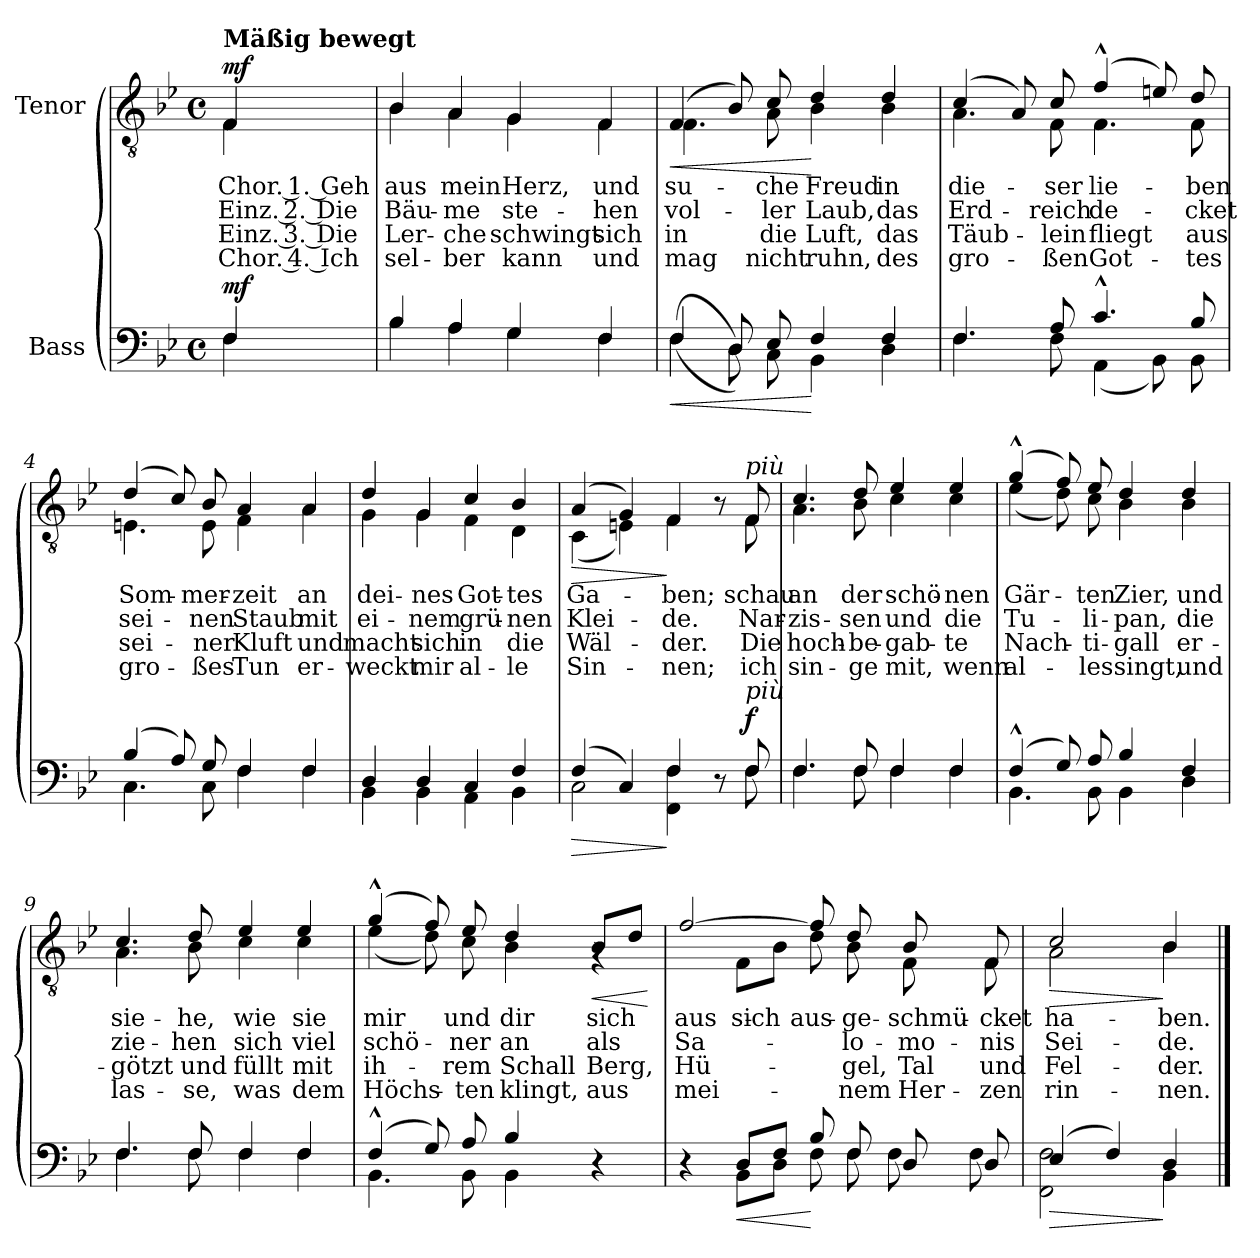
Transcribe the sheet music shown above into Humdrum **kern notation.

**kern	**dynam	**kern	**text	**text	**text	**text	**dynam
*part2	*part2	*part1	*part1	*part1	*part1	*part1	*part1
*staff2	*staff2	*staff1	*staff1	*staff1	*staff1	*staff1	*staff1
*I"Bass	*	*I"Tenor	*	*	*	*	*
*clefF4	*	*clefGv2	*	*	*	*	*
*k[b-e-]	*	*k[b-e-]	*	*	*	*	*
*M4/4	*	*M4/4	*	*	*	*	*
*met(c)	*	*met(c)	*	*	*	*	*
=	=	=	=	=	=	=	=
*^	*	*^	*	*	*	*	*
!	!	!	!LO:TX:a:B:t=Mäßig bewegt	!	!	!	!	!	!
!	!	!LO:DY:a	!	!	!	!	!	!	!LO:DY:a
4F/	4F\	mf	4F/	4F\	Chor. 1. Geh	Einz. 2. Die	Einz. 3. Die	Chor. 4. Ich	mf
=1	=1	=1	=1	=1	=1	=1	=1	=1	=1
4B-/	4B-\	.	4B-/	4B-\	aus	Bäu-	Ler-	sel-	.
4A/	4A\	.	4A/	4A\	mein	-me	-che	-ber	.
4G/	4G\	.	4G/	4G\	Herz,	ste-	schwingt	kann	.
4F/	4F\	.	4F/	4F\	und	-hen	sich	und	.
=2	=2	=2	=2	=2	=2	=2	=2	=2	=2
!	!	!LO:HP:b	!	!	!	!	!	!	!LO:HP:b
(4F\	(4F/	<	(4F/	4.F\	su-	vol-	in	mag	<
8D\)	8D/)	.	8B-/)	.	.	.	.	.	.
8E-/	8C\	.	8c/	8A\	-che	-ler	die	nicht	.
4F/	4BB-\	[	4d/	4B-\	Freud	Laub,	Luft,	ruhn,	[
4F/	4D\	.	4d/	4B-\	in	das	das	des	.
!!LO:LB:g=z	!!
=3	=3	=3	=3	=3	=3	=3	=3	=3	=3
4.F/	4.F\	.	(4c/	4.A\	die-	Erd-	Täub-	gro-	.
.	.	.	8A/)	.	.	.	.	.	.
8A/	8F\	.	8c/	8F\	-ser	-reich	-lein	-ßen	.
4.c^^/	(4AA\	.	(4f^^/	4.F\	lie-	de-	fliegt	Got-	.
.	8BB-\)	.	8en/)	.	.	.	.	.	.
8B-/	8BB-\	.	8d/	8F\	-ben	-cket	aus	-tes	.
=4	=4	=4	=4	=4	=4	=4	=4	=4	=4
(4B-/	4.C\	.	(4d/	4.En\	Som-	sei-	sei-	gro-	.
8A/)	.	.	8c/)	.	.	.	.	.	.
8G/	8C\	.	8B-/	8E\	-mer-	-nen	-ner	-ßes	.
4F/	4F\	.	4A/	4F\	-zeit	Staub	Kluft	Tun	.
4F/	4F\	.	4A/	4A\	an	mit	und	er-	.
=5	=5	=5	=5	=5	=5	=5	=5	=5	=5
4D/	4BB-\	.	4d/	4G\	dei-	ei-	macht	-weckt	.
4D/	4BB-\	.	4G/	4G\	-nes	-nem	sich	mir	.
4C/	4AA\	.	4c/	4F\	Got-	grü-	in	al-	.
4F/	4BB-\	.	4B-/	4D\	-tes	-nen	die	-le	.
!!LO:LB:g=z	!!
=6	=6	=6	=6	=6	=6	=6	=6	=6	=6
!	!	!LO:HP:b	!	!	!	!	!	!	!LO:HP:b
(4F/	2C\	>	(4A/	(4C\	Ga-	Klei-	Wäl-	Sin-	>
4C/)	.	.	4G/)	4En\)	.	.	.	.	.
4F/	4FF!\ 4F\	]	4F/	4F\	-ben;	-de.	-der.	-nen;	]
8r	8ryy	.	8r	8ryy	.	.	.	.	.
!	!	!	!LO:TX:a:i:t=più	!	!	!	!	!	!
!LO:TX:a:i:t=più	!	!	!	!	!	!	!	!	!
!	!	!LO:DY:a	!	!	!	!	!	!	!LO:DY:a
8F/	8F\	f	8F/	8F\	schau	Nar-	Die	ich	other-dynamics
=7	=7	=7	=7	=7	=7	=7	=7	=7	=7
4.F/	4.F\	.	4.c/	4.A\	an	-zis-	hoch-	sin-	.
8F/	8F\	.	8d/	8B-\	der	-sen	-be-	-ge	.
4F/	4F\	.	4e-/	4c\	schö-	und	-gab-	mit,	.
4F/	4F\	.	4e-/	4c\	-nen	die	-te	wenn	.
=8	=8	=8	=8	=8	=8	=8	=8	=8	=8
(4F^^/	4.BB-\	.	(4g^^/	(4e-\	Gär-	Tu-	Nach-	al-	.
8G/)	.	.	8f/)	8d\)	.	.	.	.	.
8A/	8BB-\	.	8e-/	8c\	-ten	-li-	-ti-	-les	.
4B-/	4BB-\	.	4d/	4B-\	Zier,	-pan,	-gall	singt,	.
4F/	4D\	.	4d/	4B-\	und	die	er-	und	.
=9	=9	=9	=9	=9	=9	=9	=9	=9	=9
4.F/	4.F\	.	4.c/	4.A\	sie-	zie-	-götzt	las-	.
8F/	8F\	.	8d/	8B-\	-he,	-hen	und	-se,	.
4F/	4F\	.	4e-/	4c\	wie	sich	füllt	was	.
4F/	4F\	.	4e-/	4c\	sie	viel	mit	dem	.
!!LO:LB:g=z	!!
=10	=10	=10	=10	=10	=10	=10	=10	=10	=10
(4F^^/	4.BB-\	.	(4g^^/	(4e-\	mir	schö-	ih-	Höchs-	.
8G/)	.	.	8f/)	8d\)	.	.	.	.	.
8A/	8BB-\	.	8e-/	8c\	und	-ner	-rem	-ten	.
4B-/	4BB-\	.	4d/	4B-\	dir	an	Schall	klingt,	.
!	!	!	!	!	!	!	!	!	!LO:HP:b
4r	4ryy	.	8B-/L	4rG	sich	als	Berg,	aus	<
.	.	.	8d/J	.	.	.	.	.	.
*v	*v	*	*	*	*	*	*	*	*
*	*	*v	*v	*	*	*	*	*
.	.	.	.	.	.	.	[
=11	=11	=11	=11	=11	=11	=11	=11
*^	*	*^	*	*	*	*	*
4r	4ryy	.	[2f/	4ryy	aus-	Sa-	Hü-	mei-	.
!	!	!LO:HP:b	!	!	!	!	!	!	!
8D/L	8BB-\L	<	.	8F\L	sich	.	.	.	.
8F/J	8D\J	.	.	8B-\J	.	.	.	.	.
8B-/	8F\	[	8f/]	8d\	aus-	.	.	.	.
8F/	8F\	.	8d/	8B-\	-ge-	-lo-	-gel,	-nem	.
8D/	8F\	.	8B-/	8F\	-schmü-	-mo-	Tal	Her-	.
8D/	8F\	.	8F/	8F\	-cket	-nis	und	-zen	.
=12	=12	=12	=12	=12	=12	=12	=12	=12	=12
!	!	!LO:HP:b	!	!	!	!	!	!	!LO:HP:b
(4E-/	2FF!\ 2F\	>	2c/	2A\	ha-	Sei-	Fel-	rin-	>
4F/)	.	.	.	.	.	.	.	.	.
4D/	4BB-\	]	4B-/	4B-\	-ben.	-de.	-der.	-nen.	]
*v	*v	*	*	*	*	*	*	*	*
*	*	*v	*v	*	*	*	*	*
==	==	==	==	==	==	==	==
*-	*-	*-	*-	*-	*-	*-	*-
